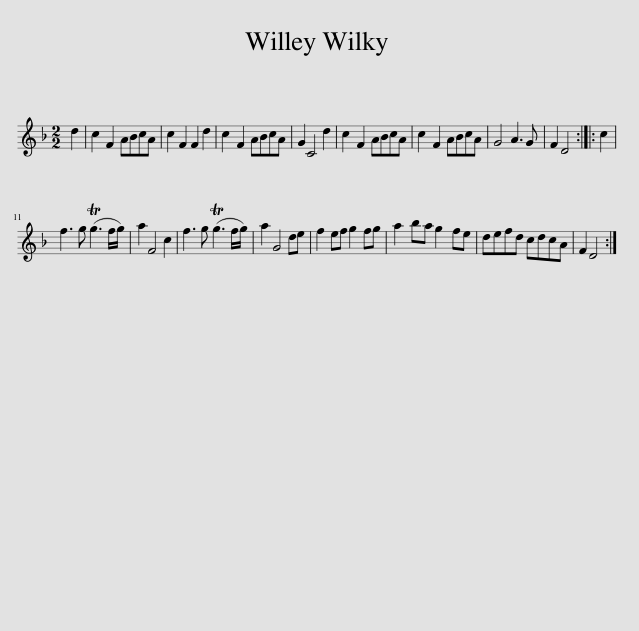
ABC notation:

X:1
L:1/8
M:2/2
I:linebreak $
K:F
V:1 treble
V:1
 d2 | c2 F2 ABcA | c2 F2 F2 d2 | c2 F2 ABcA | G2 C4 d2 | %5
 c2 F2 ABcA | c2 F2 ABcA | G4 A3 G | F2 D4 :: c2 |$ %10
 f3 g (Tg3 f/g/) | a2 F4 c2 | f3 g (Tg3 f/g/) | a2 G4 de | f2 ef g2 fg | %15
 a2 ba g2 fe | defd cdcA | F2 D4 :| %18
